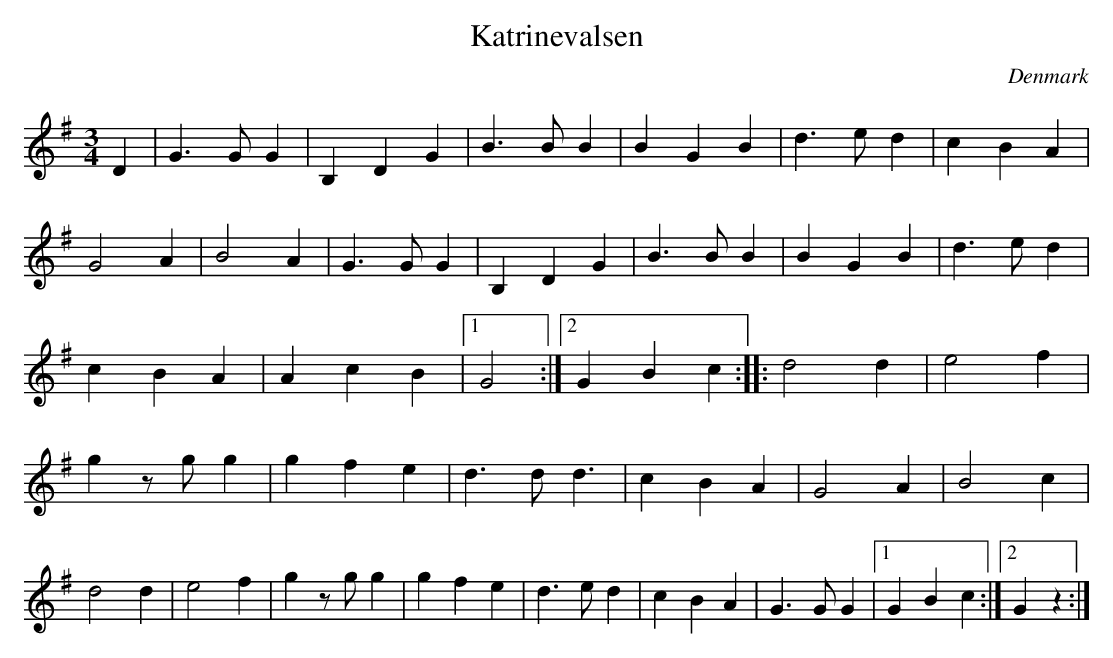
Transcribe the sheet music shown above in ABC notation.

X:1
T:Katrinevalsen
O:Denmark
M:3/4
K:G
D2 | \
G3 G G2 | B,2 D2 G2 | B3 B B2 | B2 G2 B2 |\
d3 e d2 | c2  B2 A2 | G4   A2 | B4  A2 |\
G3 G G2 | B,2 D2 G2 | B3 B B2 | B2 G2 B2 | \
d3 e d2 | c2  B2 A2 | A2 c2B2|1 G4:|2 G2B2c2 ::\
d4 d2 | e4 f2 | g2 zg g2 | g2 f2 e2 | \
d3 d d3 | c2 B2 A2 |G4 A2 | B4 c2 |\
d4 d2 | e4 f2 | g2 zg g2 | g2 f2 e2 |\
d3 e d2 | c2 B2 A2 | G3 G G2 \
|1 G2 B2 c2 :|2 G2z2:|
